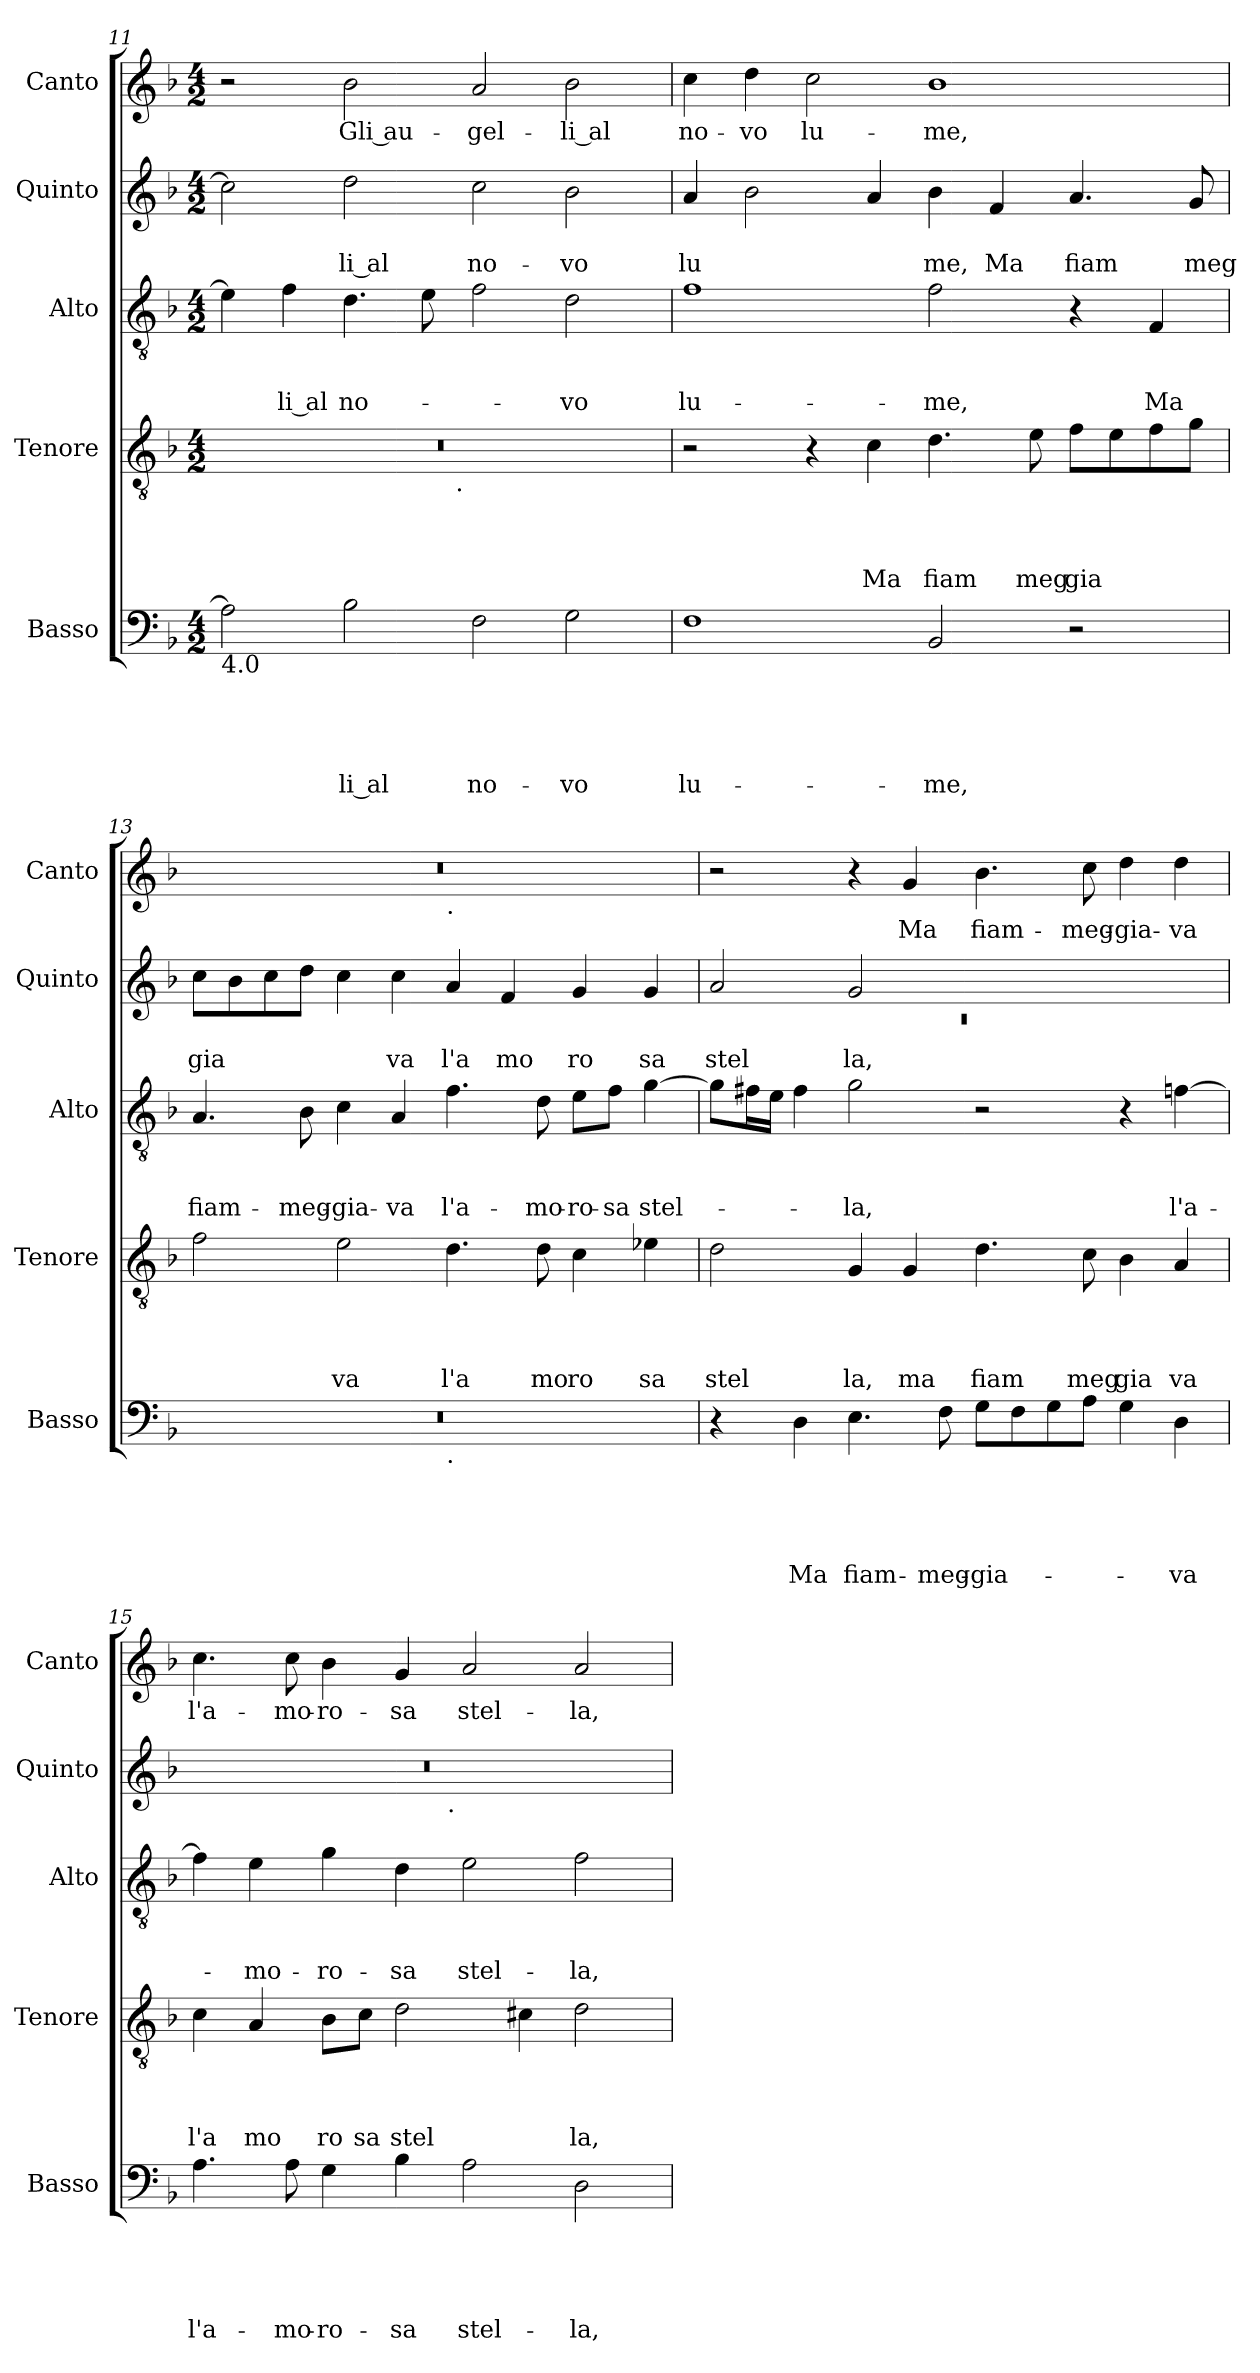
**kern	**text	**text	**text	**text	**text	**kern	**text	**text	**text	**text	**kern	**text	**text	**text	**kern	**text	**text	**kern	**text
*part5	*part5	*part5	*part5	*part5	*part5	*part4	*part4	*part4	*part4	*part4	*part3	*part3	*part3	*part3	*part2	*part2	*part2	*part1	*part1
*staff5	*staff5	*staff5	*staff5	*staff5	*staff5	*staff4	*staff4	*staff4	*staff4	*staff4	*staff3	*staff3	*staff3	*staff3	*staff2	*staff2	*staff2	*staff1	*staff1
*I"Basso	*	*	*	*	*	*I"Tenore	*	*	*	*	*I"Alto	*	*	*	*I"Quinto	*	*	*I"Canto	*
*I'Basso	*	*	*	*	*	*I'Tenore	*	*	*	*	*I'Alto	*	*	*	*I'Quinto	*	*	*I'Canto	*
*clefF4	*	*	*	*	*	*clefGv2	*	*	*	*	*clefGv2	*	*	*	*clefG2	*	*	*clefG2	*
*k[b-]	*	*	*	*	*	*k[b-]	*	*	*	*	*k[b-]	*	*	*	*k[b-]	*	*	*k[b-]	*
*F:	*	*	*	*	*	*F:	*	*	*	*	*F:	*	*	*	*F:	*	*	*F:	*
*M4/2	*	*	*	*	*	*M4/2	*	*	*	*	*M4/2	*	*	*	*M4/2	*	*	*M4/2	*
=11	=11	=11	=11	=11	=11	=11	=11	=11	=11	=11	=11	=11	=11	=11	=11	=11	=11	=11	=11
!LO:TX:b:t=4.0	!	!	!	!	!	!	!	!	!	!	!	!	!	!	!	!	!	!	!
*	*	*	*	*	*	*^	*	*	*	*	*	*	*	*	*	*	*	*	*
2A\]	.	.	.	.	.	0r	2ryy	.	.	.	.	4e\]	.	.	.	2cc\]	.	.	2r	.
!	!	!	!	!	!	!	!	!	!	!	!	!	!	!	!LO:LY:b:rj	!	!	!	!	!
.	.	.	.	.	.	.	.	.	.	.	.	4f\	.	.	-li al	.	.	.	.	.
!	!	!	!	!	!LO:LY:b:rj	!	!	!	!	!	!	!	!	!	!LO:LY:b	!	!	!LO:LY:b:rj	!	!LO:LY:b:rj
2B-\	.	.	.	.	-li al	.	4...ryy	.	.	.	.	4.d\	.	.	no-	2dd\	.	-li al	2b-\	Gli au-
.	.	.	.	.	.	.	.	.	.	.	.	8e\	.	.	.	.	.	.	.	.
!	!	!	!	!	!	!	!LO:TX:b:t=.	!	!	!	!	!	!	!	!	!	!	!	!	!
.	.	.	.	.	.	.	1ryy	.	.	.	.	.	.	.	.	.	.	.	.	.
!	!	!	!	!	!LO:LY:b	!	!	!	!	!	!	!	!	!	!	!	!	!LO:LY:b	!	!LO:LY:b
2F\	.	.	.	.	no-	.	.	.	.	.	.	2f\	.	.	.	2cc\	.	no-	2a/	-gel-
!	!	!	!	!	!LO:LY:b	!	!	!	!	!	!	!	!	!	!LO:LY:b	!	!	!LO:LY:b	!	!LO:LY:b:rj
2G\	.	.	.	.	-vo	.	.	.	.	.	.	2d\	.	.	-vo	(2b-\	.	-vo	2b-\	-li al
.	.	.	.	.	.	.	32ryy	.	.	.	.	.	.	.	.	.	.	.	.	.
!!LO:PB:g=z
=12	=12	=12	=12	=12	=12	=12	=12	=12	=12	=12	=12	=12	=12	=12	=12	=12	=12	=12	=12	=12
!	!	!	!	!	!LO:LY:b	!	!	!	!	!	!	!	!	!	!LO:LY:b	!	!	!LO:LY:b	!	!LO:LY:b
*	*	*	*	*	*	*v	*v	*	*	*	*	*	*	*	*	*	*	*	*	*
1F	.	.	.	.	lu-	2r	.	.	.	.	1f	.	.	lu-	4a/	.	lu	4cc\	no-
!	!	!	!	!	!	!	!	!	!	!	!	!	!	!	!	!	!	!	!LO:LY:b
.	.	.	.	.	.	.	.	.	.	.	.	.	.	.	2b-\	.	.	4dd\	-vo
!	!	!	!	!	!	!	!	!	!	!	!	!	!	!	!	!	!	!	!LO:LY:b
.	.	.	.	.	.	4r	.	.	.	.	.	.	.	.	.	.	.	2cc\	lu-
!	!	!	!	!	!	!	!	!	!	!LO:LY:b	!	!	!	!	!	!	!	!	!
.	.	.	.	.	.	4c\	.	.	.	Ma	.	.	.	.	4a/	.	.	.	.
!	!	!	!	!	!LO:LY:b	!	!	!	!	!LO:LY:b	!	!	!	!LO:LY:b	!	!	!LO:LY:b	!	!LO:LY:b
2BB-/	.	.	.	.	-me,	4.d\	.	.	.	fiam	2f\	.	.	-me,	4b-\	.	me,	1b-	-me,
!	!	!	!	!	!	!	!	!	!	!	!	!	!	!	!	!	!LO:LY:b	!	!
.	.	.	.	.	.	.	.	.	.	.	.	.	.	.	4f/	.	Ma	.	.
!	!	!	!	!	!	!	!	!	!	!LO:LY:b	!	!	!	!	!	!	!	!	!
.	.	.	.	.	.	8e\	.	.	.	meg	.	.	.	.	.	.	.	.	.
!	!	!	!	!	!	!	!	!	!	!LO:LY:b	!	!	!	!	!	!	!LO:LY:b	!	!
2r	.	.	.	.	.	8f\L	.	.	.	gia	4r	.	.	.	4.a/	.	fiam	.	.
.	.	.	.	.	.	8e\	.	.	.	.	.	.	.	.	.	.	.	.	.
!	!	!	!	!	!	!	!	!	!	!	!	!	!	!LO:LY:b	!	!	!	!	!
.	.	.	.	.	.	8f\	.	.	.	.	4F/	.	.	Ma	.	.	.	.	.
!	!	!	!	!	!	!	!	!	!	!	!	!	!	!	!	!	!LO:LY:b	!	!
.	.	.	.	.	.	8g\J	.	.	.	.	.	.	.	.	8g/	.	meg	.	.
=13	=13	=13	=13	=13	=13	=13	=13	=13	=13	=13	=13	=13	=13	=13	=13	=13	=13	=13	=13
!	!	!	!	!	!	!	!	!	!	!	!	!	!	!LO:LY:b	!	!	!LO:LY:b	!	!
*^	*	*	*	*	*	*	*	*	*	*	*	*	*	*	*	*	*	*^	*
0r	1ryy	.	.	.	.	.	2f\	.	.	.	.	4.A/	.	.	fiam-	8cc\L	.	gia	0r	1ryy	.
.	.	.	.	.	.	.	.	.	.	.	.	.	.	.	.	8b-\	.	.	.	.	.
.	.	.	.	.	.	.	.	.	.	.	.	.	.	.	.	8cc\	.	.	.	.	.
!	!	!	!	!	!	!	!	!	!	!	!	!	!	!	!LO:LY:b	!	!	!	!	!	!
.	.	.	.	.	.	.	.	.	.	.	.	8B-\	.	.	-meg-	8dd\J	.	.	.	.	.
!	!	!	!	!	!	!	!	!	!	!	!LO:LY:b	!	!	!	!LO:LY:b	!	!	!	!	!	!
.	.	.	.	.	.	.	2e\	.	.	.	va	4c\	.	.	-gia-	4cc\	.	.	.	.	.
!	!	!	!	!	!	!	!	!	!	!	!	!	!	!	!LO:LY:b	!	!	!LO:LY:b	!	!	!
.	.	.	.	.	.	.	.	.	.	.	.	4A/	.	.	-va	4cc\	.	va	.	.	.
!	!	!	!	!	!	!	!	!	!	!	!	!	!	!	!	!	!	!	!	!LO:TX:b:t=.	!
!	!LO:TX:b:t=.	!	!	!	!	!	!	!	!	!	!	!	!	!	!	!	!	!	!	!	!
!	!	!	!	!	!	!	!	!	!	!	!LO:LY:b	!	!	!	!LO:LY:b	!	!	!LO:LY:b	!	!	!
.	1ryy	.	.	.	.	.	4.d\	.	.	.	l'a	4.f\	.	.	l'a-	4a/	.	l'a	.	1ryy	.
!	!	!	!	!	!	!	!	!	!	!	!	!	!	!	!	!	!	!LO:LY:b	!	!	!
.	.	.	.	.	.	.	.	.	.	.	.	.	.	.	.	4f/	.	mo	.	.	.
!	!	!	!	!	!	!	!	!	!	!	!LO:LY:b	!	!	!	!LO:LY:b	!	!	!	!	!	!
.	.	.	.	.	.	.	8d\	.	.	.	mo	8d\	.	.	-mo-	.	.	.	.	.	.
!	!	!	!	!	!	!	!	!	!	!	!LO:LY:b	!	!	!	!LO:LY:b	!	!	!LO:LY:b	!	!	!
.	.	.	.	.	.	.	4c\	.	.	.	ro	8e\L	.	.	-ro-	4g/	.	ro	.	.	.
!	!	!	!	!	!	!	!	!	!	!	!	!	!	!	!LO:LY:b	!	!	!	!	!	!
.	.	.	.	.	.	.	.	.	.	.	.	8f\J	.	.	-sa	.	.	.	.	.	.
!	!	!	!	!	!	!	!	!	!	!	!LO:LY:b	!	!	!	!LO:LY:b	!	!	!LO:LY:b	!	!	!
.	.	.	.	.	.	.	4e-X\	.	.	.	sa	[>4g\	.	.	stel-	4g/	.	sa	.	.	.
=14	=14	=14	=14	=14	=14	=14	=14	=14	=14	=14	=14	=14	=14	=14	=14	=14	=14	=14	=14	=14	=14
*	*	*	*	*	*	*	*	*	*	*	*	*	*	*	*	*^	*	*	*	*	*
!	!	!	!	!	!	!	!	!	!	!	!LO:LY:b	!	!	!	!	!	!LO:N:vis=1	!	!LO:LY:b	!	!	!
*v	*v	*	*	*	*	*	*	*	*	*	*	*	*	*	*	*	*	*	*	*v	*v	*
4r	.	.	.	.	.	2d\	.	.	.	stel	8g\L]	.	.	.	2a/	0rc	.	stel	2r	.
.	.	.	.	.	.	.	.	.	.	.	16f#X\L	.	.	.	.	.	.	.	.	.
.	.	.	.	.	.	.	.	.	.	.	16e\JJ	.	.	.	.	.	.	.	.	.
!	!	!	!	!	!LO:LY:b	!	!	!	!	!	!	!	!	!	!	!	!	!	!	!
4D\	.	.	.	.	Ma	.	.	.	.	.	4f#\	.	.	.	.	.	.	.	.	.
!	!	!	!	!	!LO:LY:b	!	!	!	!	!LO:LY:b	!	!	!	!LO:LY:b	!	!	!	!LO:LY:b	!	!
4.E\	.	.	.	.	fiam-	4G/	.	.	.	la,	2g\	.	.	-la,	2g/	.	.	la,	4r	.
!	!	!	!	!	!	!	!	!	!	!LO:LY:b	!	!	!	!	!	!	!	!	!	!LO:LY:b
.	.	.	.	.	.	4G/	.	.	.	ma	.	.	.	.	.	.	.	.	4g/	Ma
!	!	!	!	!	!LO:LY:b	!	!	!	!	!	!	!	!	!	!	!	!	!	!	!
8F\	.	.	.	.	-meg-	.	.	.	.	.	.	.	.	.	.	.	.	.	.	.
!	!	!	!	!	!LO:LY:b	!	!	!	!	!LO:LY:b	!	!	!	!	!	!	!	!	!	!LO:LY:b
8G\L	.	.	.	.	-gia-	4.d\	.	.	.	fiam	2r	.	.	.	1ryy	.	.	.	4.b-\	fiam-
8F\	.	.	.	.	.	.	.	.	.	.	.	.	.	.	.	.	.	.	.	.
8G\	.	.	.	.	.	.	.	.	.	.	.	.	.	.	.	.	.	.	.	.
!	!	!	!	!	!	!	!	!	!	!LO:LY:b	!	!	!	!	!	!	!	!	!	!LO:LY:b
8A\J	.	.	.	.	.	8c\	.	.	.	meg	.	.	.	.	.	.	.	.	8cc\	-meg-
!	!	!	!	!	!	!	!	!	!	!LO:LY:b	!	!	!	!	!	!	!	!	!	!LO:LY:b
4G\	.	.	.	.	.	4B-\	.	.	.	gia	4r	.	.	.	.	.	.	.	4dd\	-gia-
!	!	!	!	!	!LO:LY:b	!	!	!	!	!LO:LY:b	!	!	!	!LO:LY:b	!	!	!	!	!	!LO:LY:b
4D\	.	.	.	.	-va	4A/	.	.	.	va	[>4fn\	.	.	l'a-	.	.	.	.	4dd\	-va
=15	=15	=15	=15	=15	=15	=15	=15	=15	=15	=15	=15	=15	=15	=15	=15	=15	=15	=15	=15	=15
!	!	!	!	!	!LO:LY:b	!	!	!	!	!LO:LY:b	!	!	!	!	!	!	!	!	!	!LO:LY:b
4.A\	.	.	.	.	l'a-	4c\	.	.	.	l'a	4f\]	.	.	.	0r	2ryy	.	.	4.cc\	l'a-
!	!	!	!	!	!	!	!	!	!	!LO:LY:b	!	!	!	!LO:LY:b	!	!	!	!	!	!
.	.	.	.	.	.	4A/	.	.	.	mo	4e\	.	.	-mo-	.	.	.	.	.	.
!	!	!	!	!	!LO:LY:b	!	!	!	!	!	!	!	!	!	!	!	!	!	!	!LO:LY:b
8A\	.	.	.	.	-mo-	.	.	.	.	.	.	.	.	.	.	.	.	.	8cc\	-mo-
!	!	!	!	!	!LO:LY:b	!	!	!	!	!LO:LY:b	!	!	!	!LO:LY:b	!	!	!	!	!	!LO:LY:b
4G\	.	.	.	.	-ro-	8B-\L	.	.	.	ro	4g\	.	.	-ro-	.	4...ryy	.	.	4b-\	-ro-
!	!	!	!	!	!	!	!	!	!	!LO:LY:b	!	!	!	!	!	!	!	!	!	!
.	.	.	.	.	.	8c\J	.	.	.	sa	.	.	.	.	.	.	.	.	.	.
!	!	!	!	!	!LO:LY:b	!	!	!	!	!LO:LY:b	!	!	!	!LO:LY:b	!	!	!	!	!	!LO:LY:b
4B-\	.	.	.	.	-sa	2d\	.	.	.	stel	4d\	.	.	-sa	.	.	.	.	4g/	-sa
!	!	!	!	!	!	!	!	!	!	!	!	!	!	!	!	!LO:TX:b:t=.	!	!	!	!
.	.	.	.	.	.	.	.	.	.	.	.	.	.	.	.	1ryy	.	.	.	.
!	!	!	!	!	!LO:LY:b	!	!	!	!	!	!	!	!	!LO:LY:b	!	!	!	!	!	!LO:LY:b
2A\	.	.	.	.	stel-	.	.	.	.	.	2e\	.	.	stel-	.	.	.	.	2a/	stel-
.	.	.	.	.	.	4c#X\	.	.	.	.	.	.	.	.	.	.	.	.	.	.
!	!	!	!	!	!LO:LY:b	!	!	!	!	!LO:LY:b	!	!	!	!LO:LY:b	!	!	!	!	!	!LO:LY:b
2D\	.	.	.	.	-la,	2d\	.	.	.	la,	2f\	.	.	-la,	.	.	.	.	2a/	-la,
.	.	.	.	.	.	.	.	.	.	.	.	.	.	.	.	32ryy	.	.	.	.
*	*	*	*	*	*	*	*	*	*	*	*	*	*	*	*v	*v	*	*	*	*
=	=	=	=	=	=	=	=	=	=	=	=	=	=	=	=	=	=	=	=
*-	*-	*-	*-	*-	*-	*-	*-	*-	*-	*-	*-	*-	*-	*-	*-	*-	*-	*-	*-
